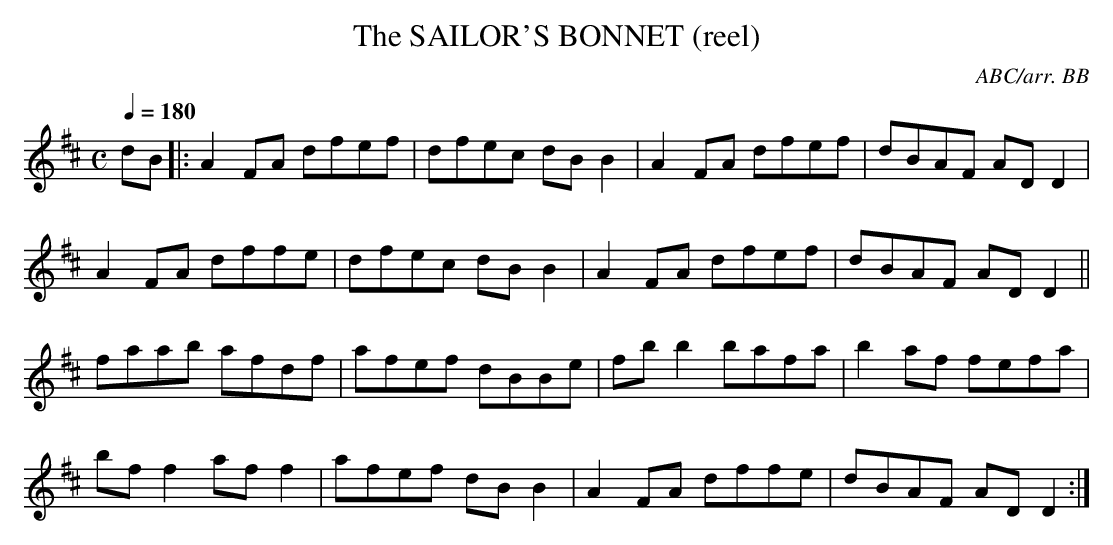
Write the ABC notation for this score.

X:1
T:SAILOR'S BONNET (reel), The
C:ABC/arr. BB
today play it as Coleman did [= ABB].
M:C
L:1/8
Q:1/4=180
K:D
dB|:A2FA dfef|dfec dBB2|A2FA dfef|dBAF ADD2|
A2FA dffe|dfec dBB2|A2FA dfef|dBAF ADD2||
faab afdf|afef dBBe|fbb2 bafa|b2af fefa|
bff2 aff2|afef dBB2|A2FA dffe|dBAF ADD2:|
